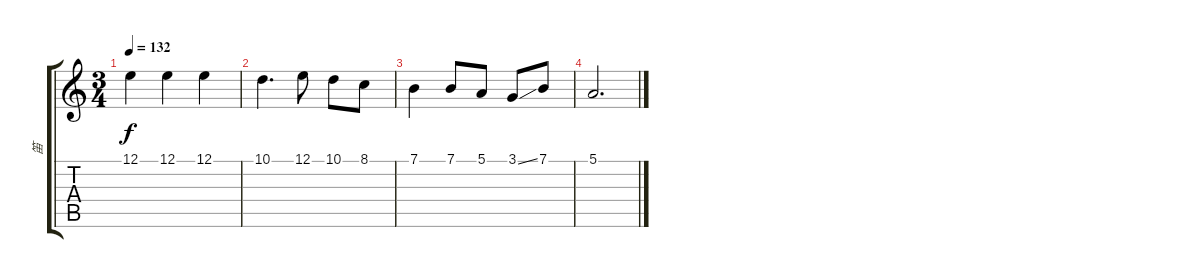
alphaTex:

\track ("笛" "笛") {instrument piccolo}
\staff {score tabs}
\tuning (E4 B3 G3 D3 A2 E2) {hide}
\ts (3 4)
\tempo 132
\clef g2
\ks c
12.1.4{dy f} 12.1.4 12.1.4 |
10.1.4{d} 12.1.8 10.1.8 8.1.8 |
7.1.4 7.1.8 5.1.8 3.1{ss}.8 7.1.8 |
5.1.2{d}
